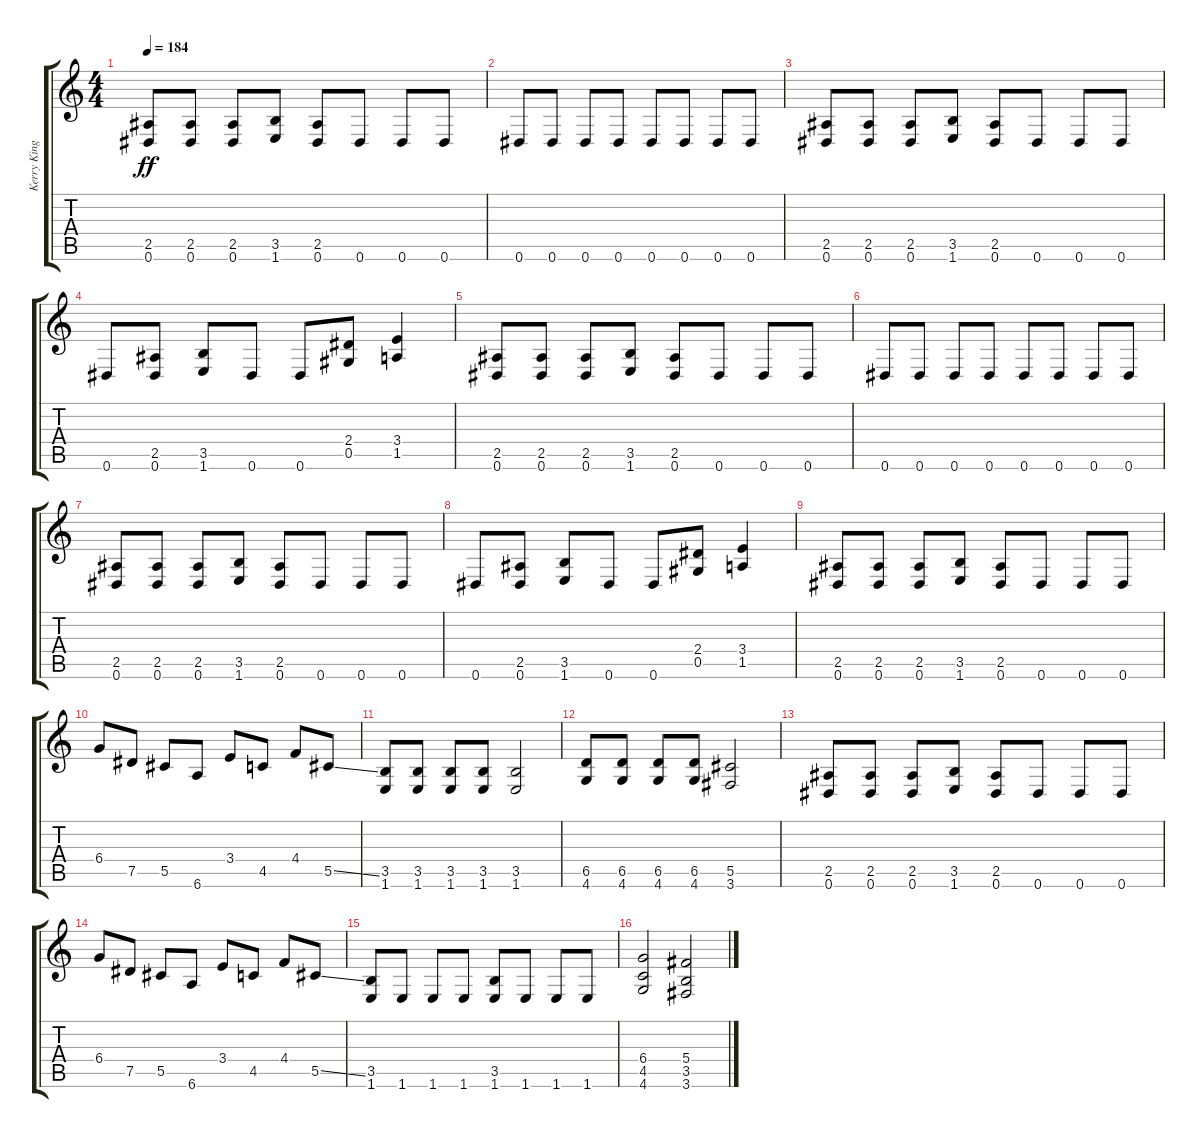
\track ("Kerry King" "Kerry King") {instrument distortionguitar}
\staff {score tabs}
\tuning (Eb4 Bb3 Gb3 Db3 Ab2 Eb2) {hide}
\ts (4 4)
\tempo 184
\clef g2
\ks c
(2.5 0.6).8{dy ff} (2.5 0.6).8 (2.5 0.6).8 (3.5 1.6).8 (2.5 0.6).8 0.6.8 0.6.8 0.6.8 |
0.6.8 0.6.8 0.6.8 0.6.8 0.6.8 0.6.8 0.6.8 0.6.8 |
(2.5 0.6).8 (2.5 0.6).8 (2.5 0.6).8 (3.5 1.6).8 (2.5 0.6).8 0.6.8 0.6.8 0.6.8 |
0.6.8 (2.5 0.6).8 (3.5 1.6).8 0.6.8 0.6.8 (2.4 0.5).8 (3.4 1.5).4 |
(2.5 0.6).8 (2.5 0.6).8 (2.5 0.6).8 (3.5 1.6).8 (2.5 0.6).8 0.6.8 0.6.8 0.6.8 |
0.6.8 0.6.8 0.6.8 0.6.8 0.6.8 0.6.8 0.6.8 0.6.8 |
(2.5 0.6).8 (2.5 0.6).8 (2.5 0.6).8 (3.5 1.6).8 (2.5 0.6).8 0.6.8 0.6.8 0.6.8 |
0.6.8 (2.5 0.6).8 (3.5 1.6).8 0.6.8 0.6.8 (2.4 0.5).8 (3.4 1.5).4 |
(2.5 0.6).8 (2.5 0.6).8 (2.5 0.6).8 (3.5 1.6).8 (2.5 0.6).8 0.6.8 0.6.8 0.6.8 |
6.4.8 7.5.8 5.5.8 6.6.8 3.4.8 4.5.8 4.4.8 5.5{ss}.8 |
(3.5 1.6).8 (3.5 1.6).8 (3.5 1.6).8 (3.5 1.6).8 (3.5 1.6).2 |
(6.5 4.6).8 (6.5 4.6).8 (6.5 4.6).8 (6.5 4.6).8 (5.5 3.6).2 |
(2.5 0.6).8 (2.5 0.6).8 (2.5 0.6).8 (3.5 1.6).8 (2.5 0.6).8 0.6.8 0.6.8 0.6.8 |
6.4.8 7.5.8 5.5.8 6.6.8 3.4.8 4.5.8 4.4.8 5.5{ss}.8 |
(3.5 1.6).8 1.6.8 1.6.8 1.6.8 (3.5 1.6).8 1.6.8 1.6.8 1.6.8 |
(6.4 4.5 4.6).2 (5.4 3.5 3.6).2
